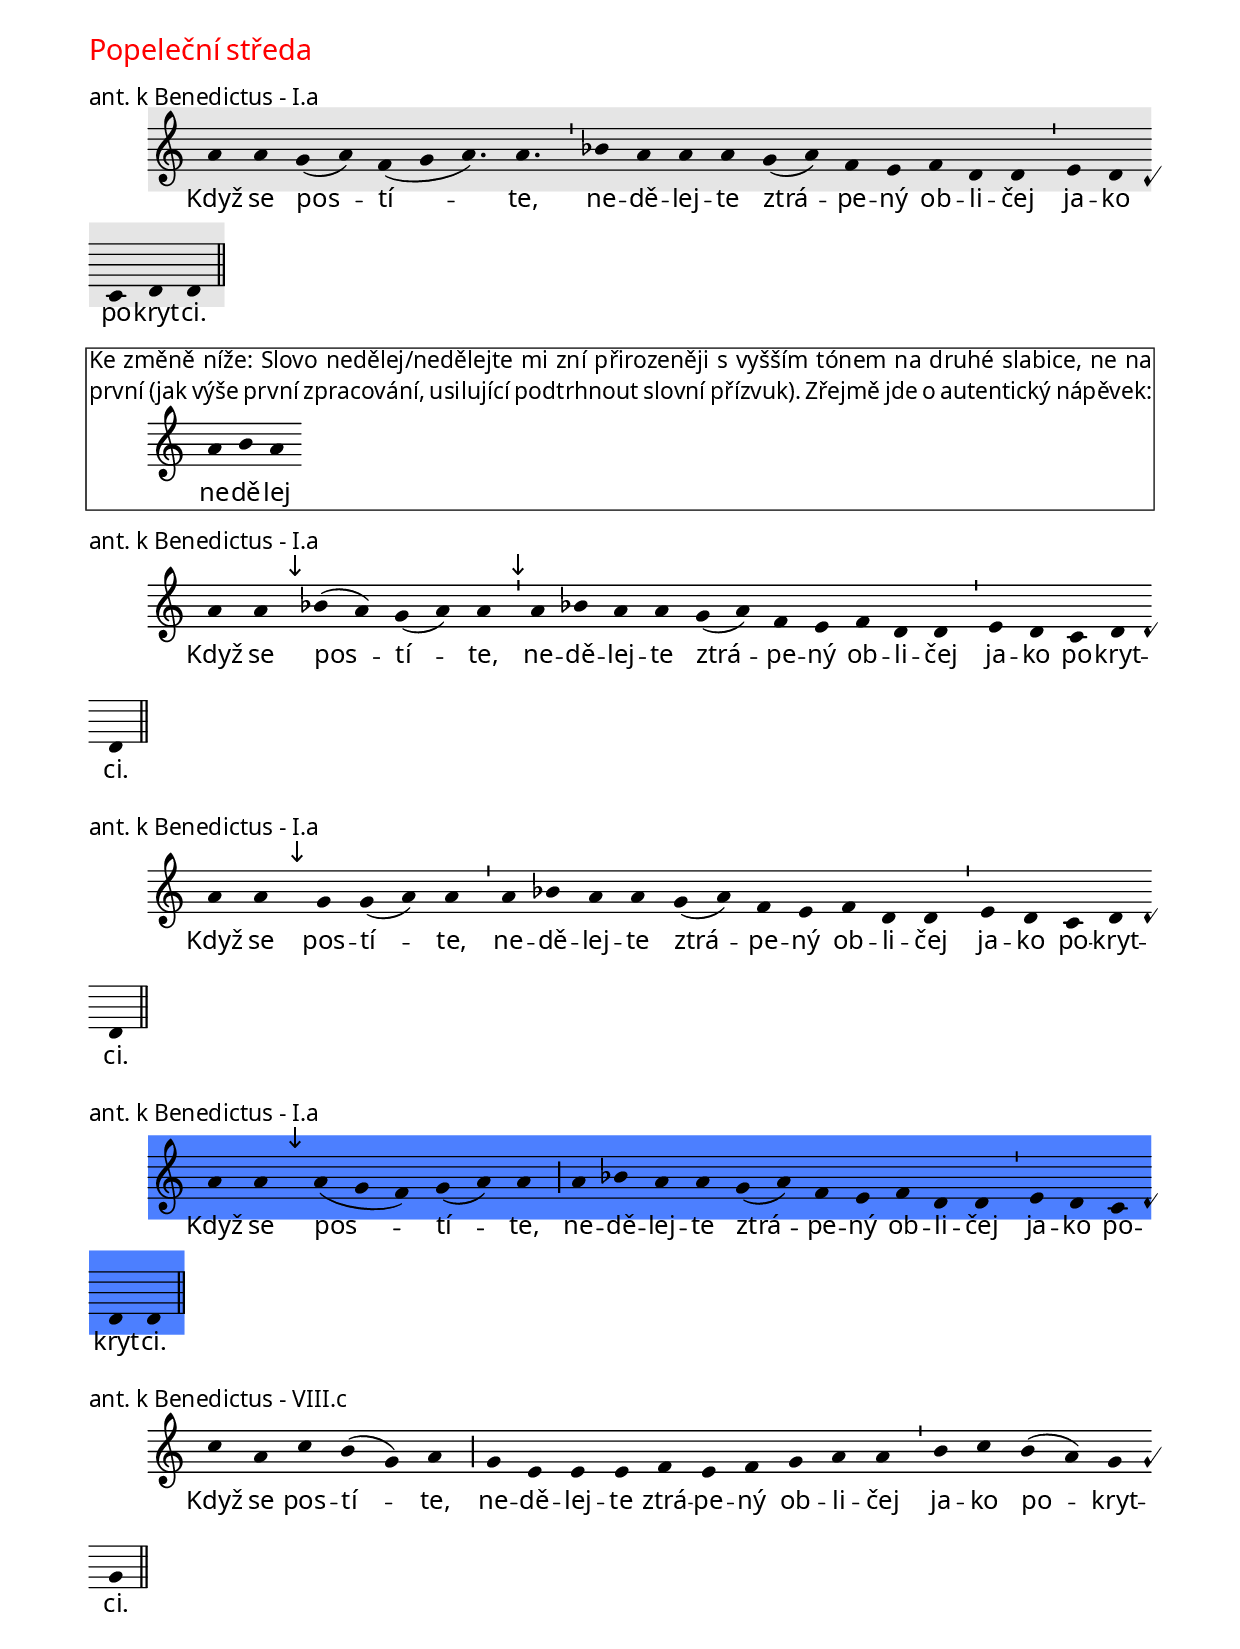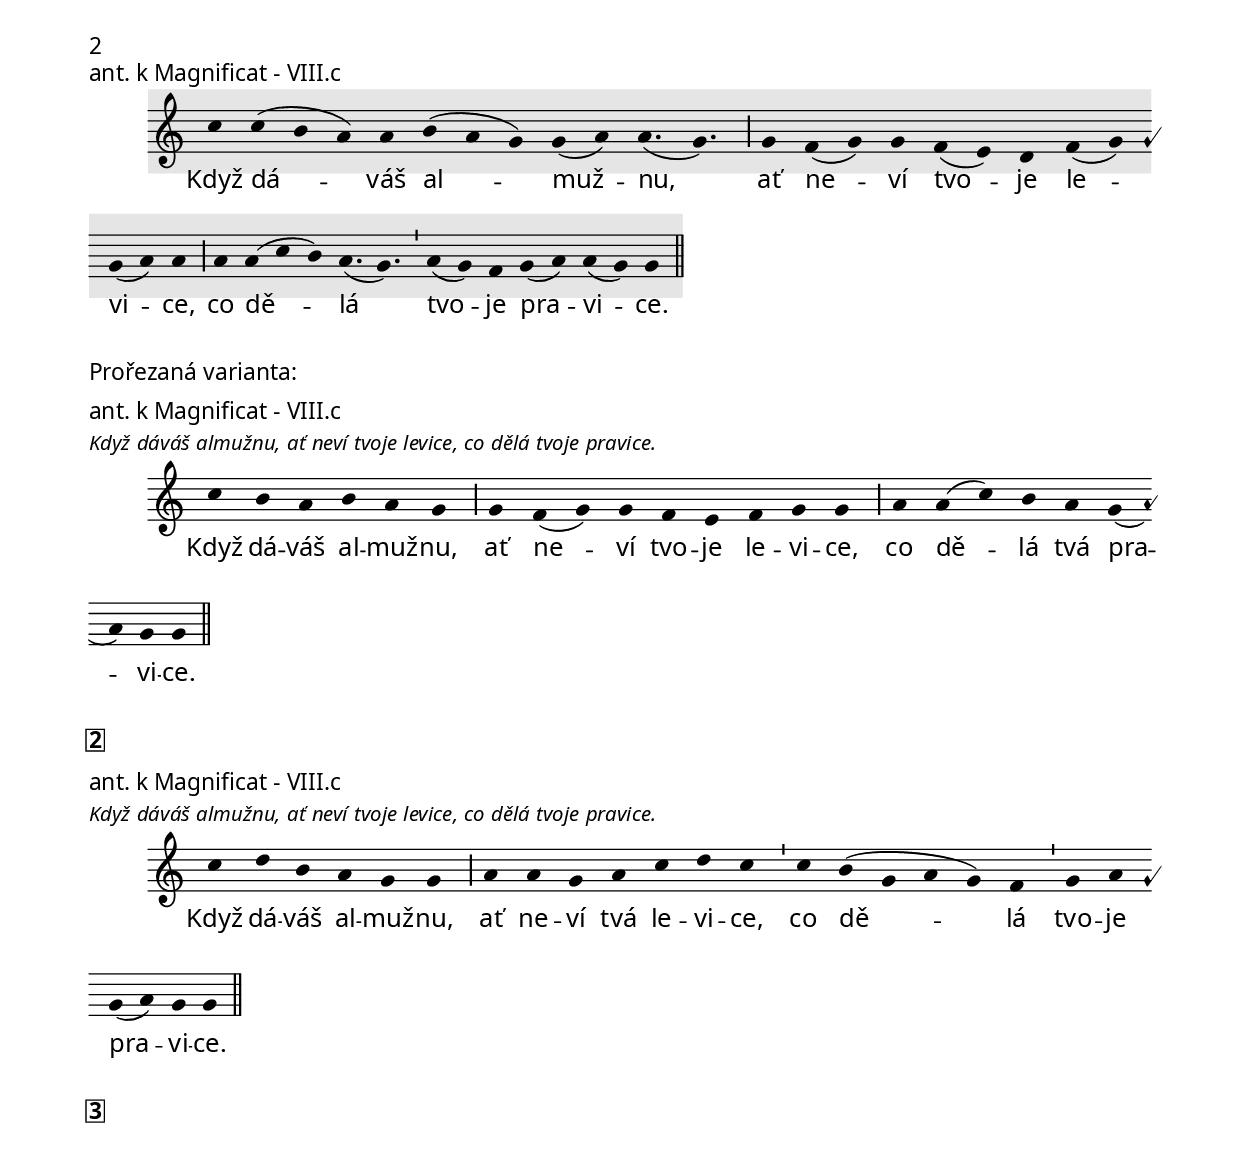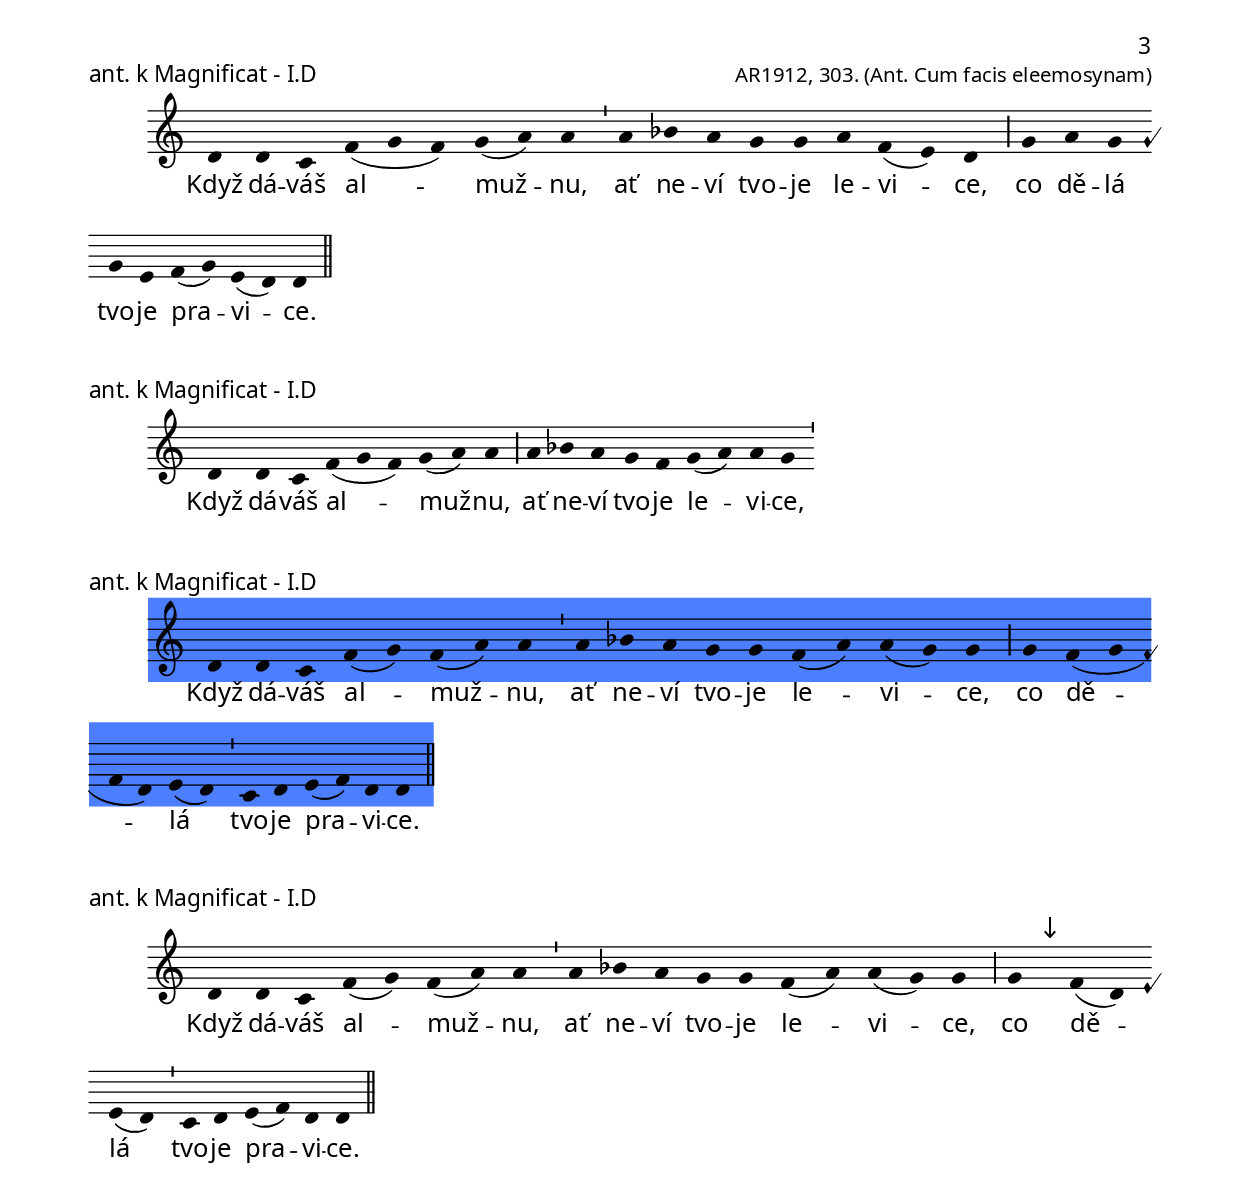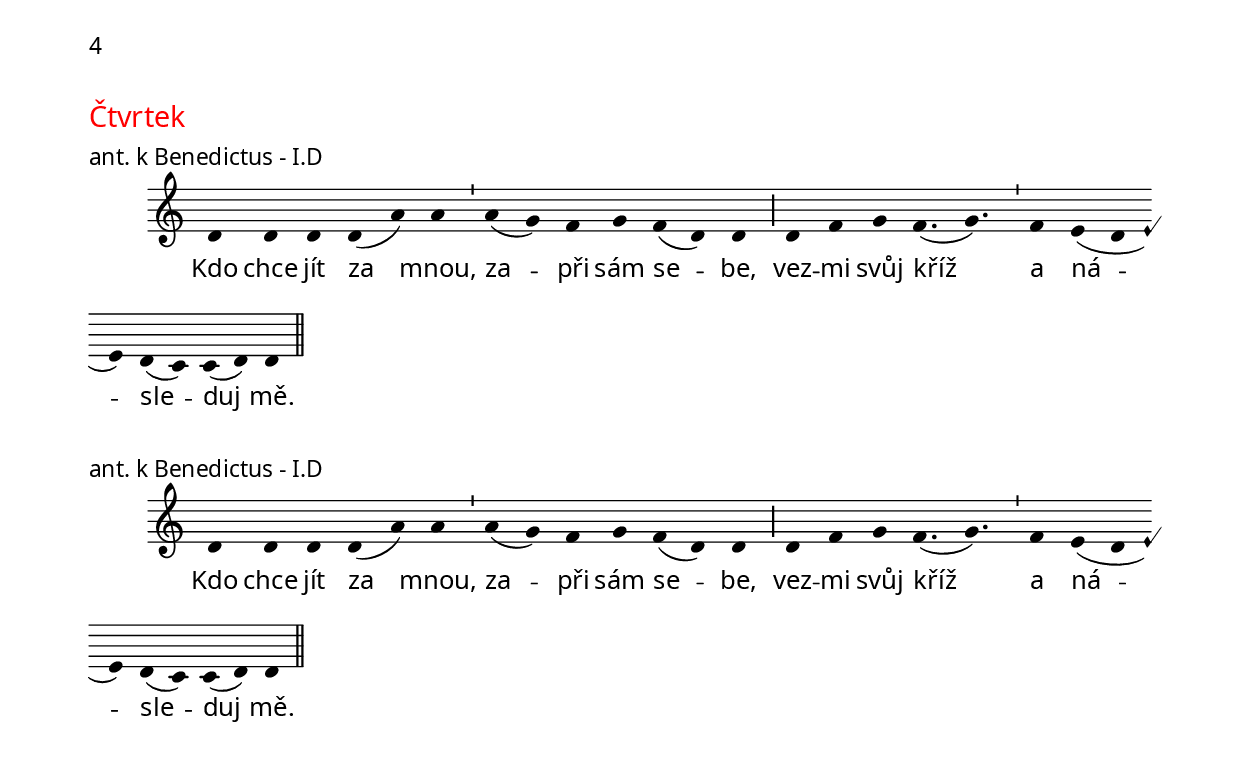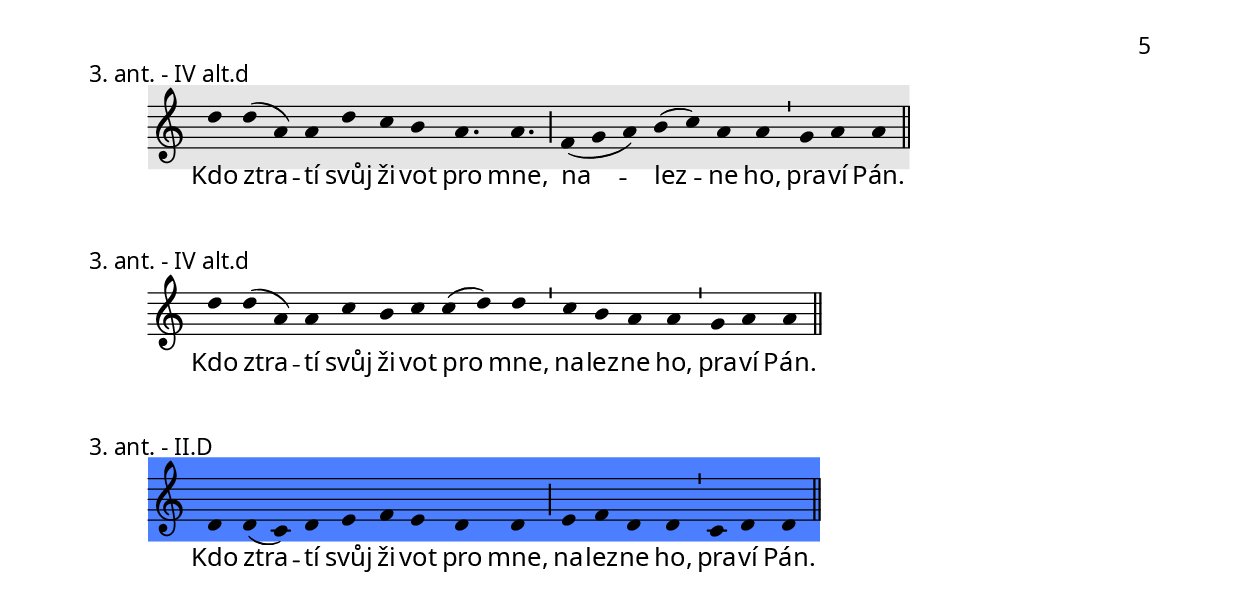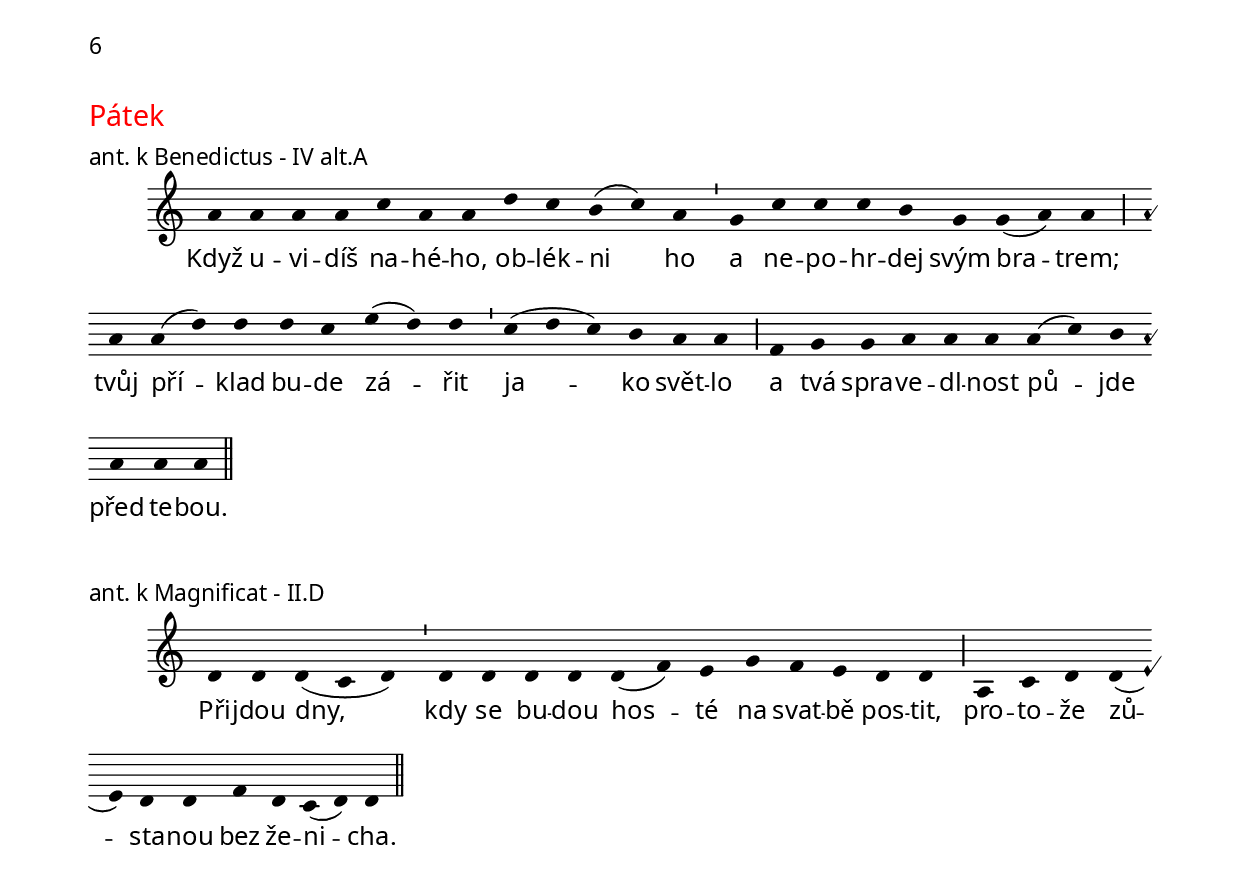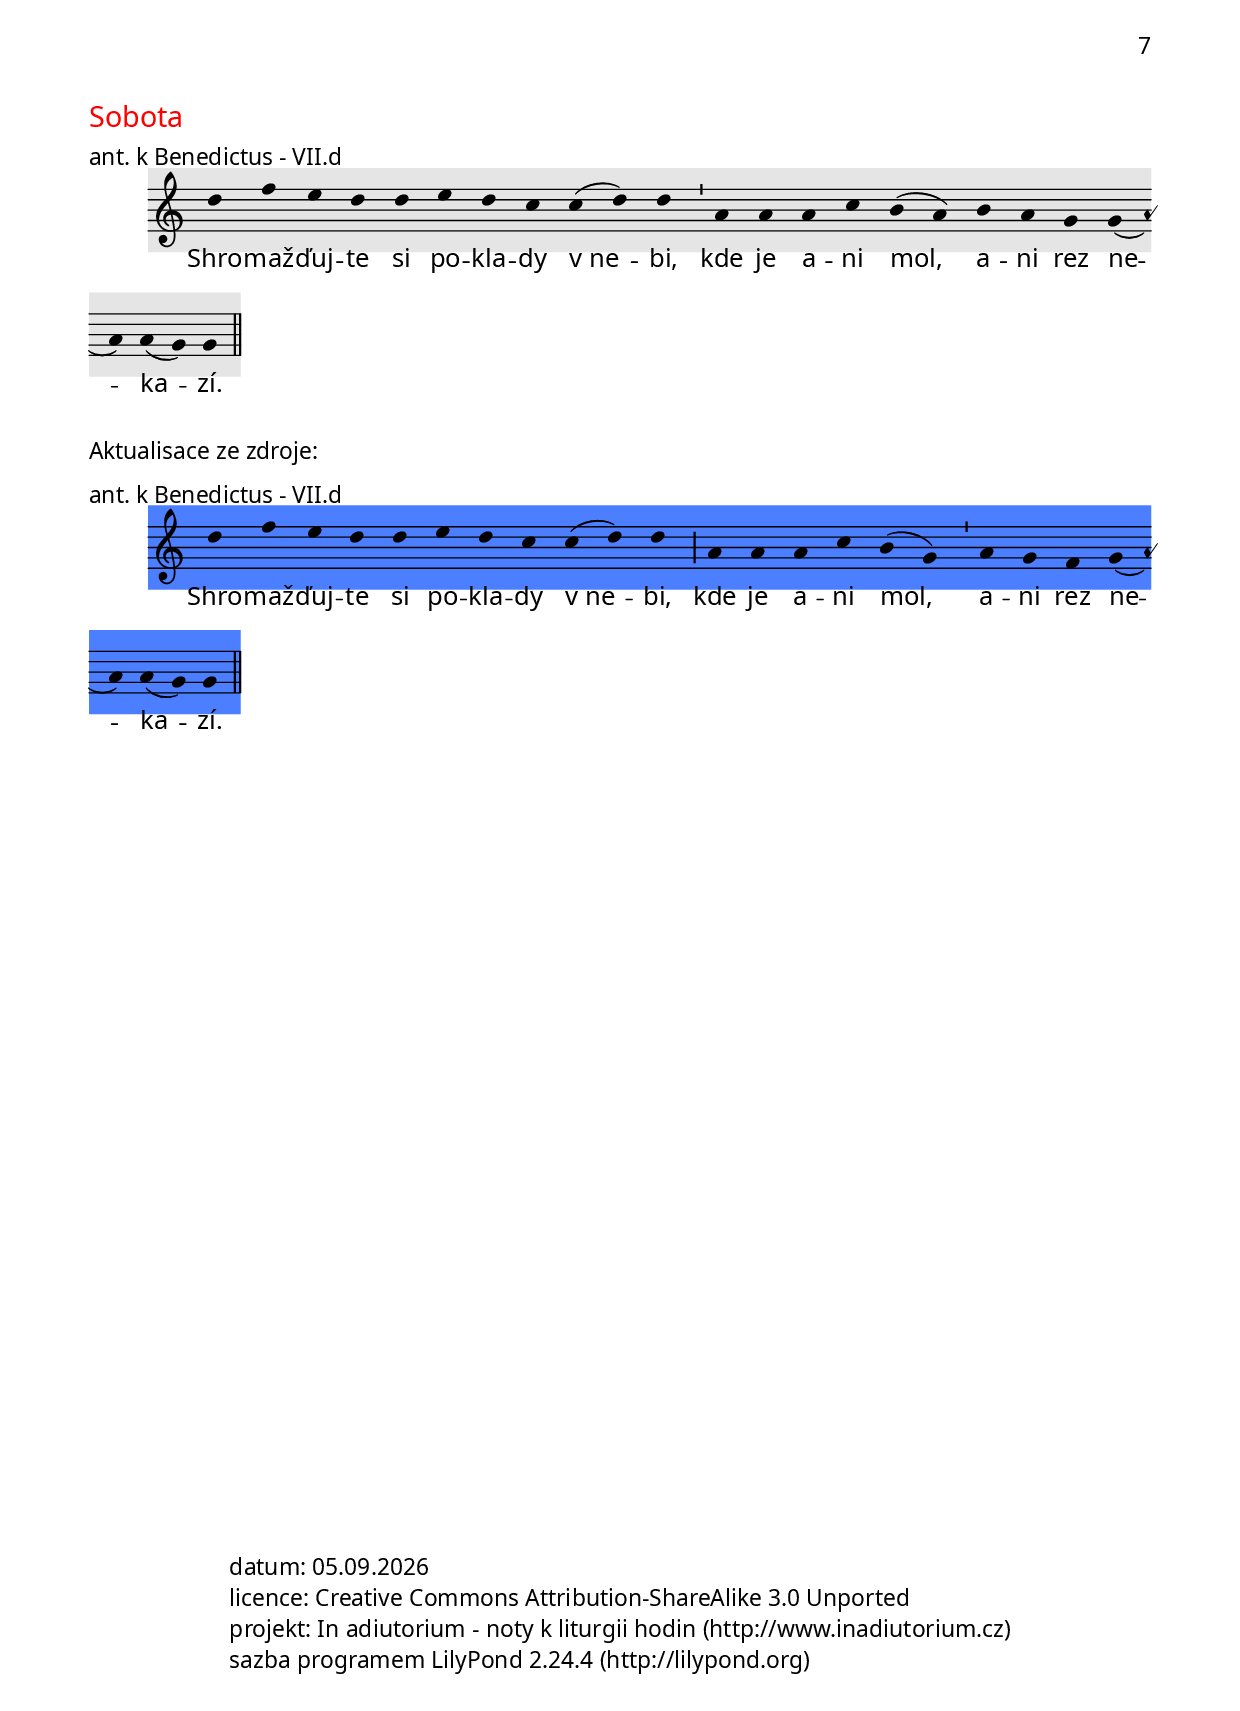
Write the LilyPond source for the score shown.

\include "../spolecne.ly"

\markup\nadpisDen{Popeleční středa}

\score {
  \relative c'' {
    \zvyraznovacSedy
    \choralniRezim
    a4 a g( a) f( g a4.) a \barMin
    bes4 a a a g( a) f e f d d \barMin e d c d d \barFinalis
  }
  \addlyrics {
    Když se pos -- tí -- te,
    ne -- dě -- lej -- te ztrá -- pe -- ný ob -- li -- čej
    ja -- ko po -- kryt -- ci.
  }
  \header {
    quid = "ant. k Benedictus"
    modus = "I"
    differentia = "a"
    psalmus = ""
    id = "st-aben"
    piece = \markup {\sestavTitulekBezZalmu}
  }
}

\markup\box\justify{
  Ke změně níže:
  Slovo nedělej/nedělejte mi zní přirozeněji s vyšším
  tónem na druhé slabice, ne na první (jak výše první zpracování,
  usilující podtrhnout slovní přízvuk).
  Zřejmě jde o autentický nápěvek:
  \score{
    \relative c'' { \choralniRezim a4 b a }
    \addlyrics { ne -- dě -- lej }
  }
}

\score {
  \relative c'' {
    \choralniRezim
    a4 a \mark\sipka bes( a) g( a) a \barMin
    \mark\sipka a4 bes a a g( a) f e f d d \barMin e d c d d \barFinalis
  }
  \addlyrics {
    Když se pos -- tí -- te,
    ne -- dě -- lej -- te ztrá -- pe -- ný ob -- li -- čej
    ja -- ko po -- kryt -- ci.
  }
  \header {
    quid = "ant. k Benedictus"
    modus = "I"
    differentia = "a"
    psalmus = ""
    id = "st-aben"
    piece = \markup {\sestavTitulekBezZalmu}
  }
}

\score {
  \relative c'' {
    \choralniRezim
    a4 a \mark\sipka g g( a) a \barMin
    a4 bes a a g( a) f e f d d \barMin e d c d d \barFinalis
  }
  \addlyrics {
    Když se pos -- tí -- te,
    ne -- dě -- lej -- te ztrá -- pe -- ný ob -- li -- čej
    ja -- ko po -- kryt -- ci.
  }
  \header {
    quid = "ant. k Benedictus"
    modus = "I"
    differentia = "a"
    psalmus = ""
    id = "st-aben"
    piece = \markup {\sestavTitulekBezZalmu}
  }
}

\score {
  \relative c'' {
    \zvyraznovacModry
    \choralniRezim
    a4 a \mark\sipka a( g f) g( a) a \barMaior
    a4 bes a a g( a) f e f d d \barMin e d c d d \barFinalis
  }
  \addlyrics {
    Když se pos -- tí -- te,
    ne -- dě -- lej -- te ztrá -- pe -- ný ob -- li -- čej
    ja -- ko po -- kryt -- ci.
  }
  \header {
    quid = "ant. k Benedictus"
    modus = "I"
    differentia = "a"
    psalmus = ""
    id = "st-aben"
    piece = \markup {\sestavTitulekBezZalmu}
  }
}

\score {
  \relative c'' {
    \choralniRezim
    c a c b( g) a \barMaior
    g e e e f e f g a a \barMin
    b c b( a) g g \barFinalis
  }
  \addlyrics {
    Když se pos -- tí -- te,
    ne -- dě -- lej -- te ztrá -- pe -- ný ob -- li -- čej
    ja -- ko po -- kryt -- ci.
  }
  \header {
    quid = "ant. k Benedictus"
    modus = "VIII"
    differentia = "c"
    psalmus = ""
    id = "st-aben"
    piece = \markup {\sestavTitulekBezZalmu}
  }
}

\pageBreak

\score {
  \relative c'' {
    \zvyraznovacSedy
    \choralniRezim
    c4 c( b a) a b( a g) g( a) a4.( g) \barMaior
    g4 f( g) g f( e) d f( g) g( a) a \barMaior
    a a( c b) a4.( g) \barMin a4( g) f g( a) a( g) g \barFinalis
  }
  \addlyrics {
    Když dá -- váš al -- muž -- nu,
    ať ne -- ví tvo -- je le -- vi -- ce,
    co dě -- lá tvo -- je pra -- vi -- ce.
  }
  \header {
    quid = "ant. k Magnificat"
    modus = "VIII"
    differentia = "c"
    psalmus = ""
    id = "st-amag"
    piece = \markup {\sestavTitulekBezZalmu}
  }
}

\markup{Prořezaná varianta:}

\score {
  \relative c'' {
    \choralniRezim
    c4 b a b a g \barMaior
    g4 f( g) g f e f g g \barMaior
    a a( c) b a g( a) g g \barFinalis
  }
  \addlyrics {
    Když dá -- váš al -- muž -- nu,
    ať ne -- ví tvo -- je le -- vi -- ce,
    co dě -- lá tvá pra -- vi -- ce.
  }
  \header {
    textus_approbatus = "Když dáváš almužnu,
    ať neví tvoje levice, co dělá tvoje pravice."
    quid = "ant. k Magnificat"
    modus = "VIII"
    differentia = "c"
    psalmus = ""
    id = "st-amag"
    piece = \markup {\sestavTitulekBezZalmu}
  }
}

\markup\nadpisSkupiny 2

\score {
  \relative c'' {
    \choralniRezim
    c4 d b a g g \barMaior
    a a g a c d c \barMin
    c b( g a g) f \barMin g a g( a) g g \barFinalis
  }
  \addlyrics {
    Když dá -- váš al -- muž -- nu,
    ať ne -- ví tvá le -- vi -- ce,
    co dě -- lá tvo -- je pra -- vi -- ce.
  }
  \header {
    textus_approbatus = "Když dáváš almužnu,
    ať neví tvoje levice, co dělá tvoje pravice."
    quid = "ant. k Magnificat"
    modus = "VIII"
    differentia = "c"
    psalmus = ""
    id = "st-amag"
    piece = \markup {\sestavTitulekBezZalmu}
  }
}

\markup\nadpisSkupiny 3

\score {
  \relative c' {
    \choralniRezim
    d4 d c f( g f) g( a) a \barMin
    a bes a g g a f( e) d \barMaior
    g a g g e f( g) e( d) d \barFinalis
  }
  \addlyrics {
    Když dá -- váš al -- muž -- nu,
    ať ne -- ví tvo -- je le -- vi -- ce,
    co dě -- lá tvo -- je pra -- vi -- ce.
  }
  \header {
    quid = "ant. k Magnificat"
    modus = "I"
    differentia = "D"
    psalmus = ""
    id = "st-amag"
    fons_externus = "AR1912, 303. (Ant. Cum facis eleemosynam)"
    piece = \markup {\sestavTitulekBezZalmu}
  }
}

\score {
  \relative c' {
    \choralniRezim
    d4 d c f( g f) g( a) a \barMaior
    a bes a g f g( a) a g \barMin

  }
  \addlyrics {
    Když dá -- váš al -- muž -- nu,
    ať ne -- ví tvo -- je le -- vi -- ce,
    co dě -- lá tvo -- je pra -- vi -- ce.
  }
  \header {
    quid = "ant. k Magnificat"
    modus = "I"
    differentia = "D"
    psalmus = ""
    id = "st-amag"
    piece = \markup {\sestavTitulekBezZalmu}
  }
}

\score {
  \relative c' {
    \zvyraznovacModry
    \choralniRezim
    d4 d c f( g) f( a) a \barMin
    a bes a g g f( a) a( g) g \barMaior
    g f( g f d) e( d) \barMin
    c d e( f) d d \barFinalis
  }
  \addlyrics {
    Když dá -- váš al -- muž -- nu,
    ať ne -- ví tvo -- je le -- vi -- ce,
    co dě -- lá
    tvo -- je pra -- vi -- ce.
  }
  \header {
    quid = "ant. k Magnificat"
    modus = "I"
    differentia = "D"
    psalmus = ""
    id = "st-amag"
    piece = \markup {\sestavTitulekBezZalmu}
  }
}

\score {
  \relative c' {
    \choralniRezim
    d4 d c f( g) f( a) a \barMin
    a bes a g g f( a) a( g) g \barMaior
    g \mark\sipka f( d) e( d) \barMin
    c d e( f) d d \barFinalis
  }
  \addlyrics {
    Když dá -- váš al -- muž -- nu,
    ať ne -- ví tvo -- je le -- vi -- ce,
    co dě -- lá
    tvo -- je pra -- vi -- ce.
  }
  \header {
    quid = "ant. k Magnificat"
    modus = "I"
    differentia = "D"
    psalmus = ""
    id = "st-amag"
    piece = \markup {\sestavTitulekBezZalmu}
  }
}

\pageBreak

\markup\nadpisDen{Čtvrtek}

\score {
  \relative c' {
    \choralniRezim
    d4 d d d( a') a \barMin a( g) f g f( d) d \barMaior
    d f g f4.( g) \barMin f4 e( d e) d( c) c( d) d \barFinalis
  }
  \addlyrics {
    Kdo chce jít za mnou, za -- při sám se -- be,
    vez -- mi svůj kříž a ná -- sle -- duj mě.
  }
  \header {
    quid = "ant. k Benedictus"
    modus = "I"
    differentia = "D"
    psalmus = ""
    fial = "commune/commune_jedenmucednik.ly#2ne-a1?-aleluja"
    id = "ct-aben"
    piece = \markup {\sestavTitulekBezZalmu}
  }
}

\score {
  \relative c' {
    \choralniRezim
    d4 d d d( a') a \barMin a( g) f g f( d) d \barMaior
    d f g f4.( g) \barMin f4 e( d e) d( c) c( d) d \barFinalis
  }
  \addlyrics {
    Kdo chce jít za mnou, za -- při sám se -- be,
    vez -- mi svůj kříž a ná -- sle -- duj mě.
  }
  \header {
    quid = "ant. k Benedictus"
    modus = "I"
    differentia = "D"
    psalmus = ""
    fial = "commune/commune_jedenmucednik.ly#2ne-a1?-aleluja"
    id = "ct-aben"
    piece = \markup {\sestavTitulekBezZalmu}
  }
}

\pageBreak

\score {
  \relative c'' {
    \zvyraznovacSedy
    \choralniRezim
    d4 d( a) a d c b a4. a \barMaior
    f4( g a) b( c) a a \barMin
    g a a \barFinalis
  }
  \addlyrics {
    Kdo ztra -- tí svůj ži -- vot pro mne,
    na -- lez -- ne ho,
    pra -- ví Pán.
  }
  \header {
    quid = "3. ant."
    modus = "IV alt"
    differentia = "d"
    psalmus = ""
    fial = "commune/commune_jedenmucednik.ly#2ne-a3?cast&upraveno"
    id = "ct-amag"
    piece = \markup {\sestavTitulekBezZalmu}
  }
}

\score {
  \relative c'' {
    \choralniRezim
    d4 d( a) a c b c c( d) d \barMin
    c b a a \barMin
    g a a \barFinalis
  }
  \addlyrics {
    Kdo ztra -- tí svůj ži -- vot pro mne,
    na -- lez -- ne ho,
    pra -- ví Pán.
  }
  \header {
    quid = "3. ant."
    modus = "IV alt"
    differentia = "d"
    psalmus = ""
    id = "ct-amag"
    piece = \markup {\sestavTitulekBezZalmu}
  }
}

\score {
  \relative c' {
    \zvyraznovacModry
    \choralniRezim
    d4 d( c) d e f e d d \barMaior
    e f d d \barMin
    c d d \barFinalis
  }
  \addlyrics {
    Kdo ztra -- tí svůj ži -- vot pro mne,
    na -- lez -- ne ho,
    pra -- ví Pán.
  }
  \header {
    quid = "3. ant."
    modus = "II"
    differentia = "D"
    psalmus = ""
    id = "ct-amag"
    piece = \markup {\sestavTitulekBezZalmu}
  }
}

\pageBreak

\markup\nadpisDen{Pátek}

\score {
  \relative c'' {
    \choralniRezim
    a4 a a a c a a d c b( c) a \barMin
    g c c c b g g( a) a \barMaior
    a a( d) d d c e( d) d \barMin
    c( d c) b a a \barMaior
    f g g a a a
    a( c) b a a a \barFinalis
  }
  \addlyrics {
    Když u -- vi -- díš na -- hé -- ho, ob -- lék -- ni ho
    a ne -- po -- hr -- dej svým bra -- trem;

    tvůj pří -- klad bu -- de zá -- řit
    ja -- ko svět -- lo
    a tvá spra -- ve -- dl -- nost
    pů -- jde před te -- bou.
  }
  \header {
    quid = "ant. k Benedictus"
    modus = "IV alt"
    differentia = "A"
    psalmus = ""
    id = "pa-aben"
    piece = \markup {\sestavTitulekBezZalmu}
  }
}

\score {
  \relative c' {
    \choralniRezim
    d4 d d( c d) \barMin
    d d d d d( f) e g f e d d \barMaior
    a c d d( e) d d f d c( d) d \barFinalis
  }
  \addlyrics {
    Při -- jdou dny,
    kdy se bu -- dou hos -- té na svat -- bě pos -- tit,
    pro -- to -- že zů -- sta -- nou bez že -- ni -- cha.
  }
  \header {
    quid = "ant. k Magnificat"
    modus = "II"
    differentia = "D"
    psalmus = ""
    id = "pa-amag"
    piece = \markup {\sestavTitulekBezZalmu}
  }
}

\pageBreak

\markup\nadpisDen{Sobota}

\score {
  \relative c'' {
    \zvyraznovacSedy
    \choralniRezim
    d f e d d e d c c( d) d \barMin
    a a a c b( a) b a g g( a) a( g) g \barFinalis
  }
  \addlyrics {
    Shro -- maž -- ďuj -- te si po -- kla -- dy v_ne -- bi,
    kde je a -- ni mol, a -- ni rez ne -- ka -- zí.
  }
  \header {
    quid = "ant. k Benedictus"
    modus = "VII"
    differentia = "d"
    psalmus = ""
    fial = "antifony/mezidobi_nedeleC_11_20.ly#ne18c-rch-aben"
    id = "so-aben"
    piece = \markup {\sestavTitulekBezZalmu}
  }
}

\markup{Aktualisace ze zdroje:}

\score {
  \relative c'' {
    \zvyraznovacModry
    \choralniRezim
    d f e d d e d c c( d) d \barMaior
    a a a c b( g) \barMin
    a g f g( a) a( g) g \barFinalis
  }
  \addlyrics {
    Shro -- maž -- ďuj -- te si po -- kla -- dy v_ne -- bi,
    kde je a -- ni mol,
    a -- ni rez ne -- ka -- zí.
  }
  \header {
    quid = "ant. k Benedictus"
    modus = "VII"
    differentia = "d"
    psalmus = ""
    fial = "antifony/mezidobi_nedeleC_11_20.ly#ne18c-rch-aben"
    id = "so-aben"
    piece = \markup {\sestavTitulekBezZalmu}
  }
}